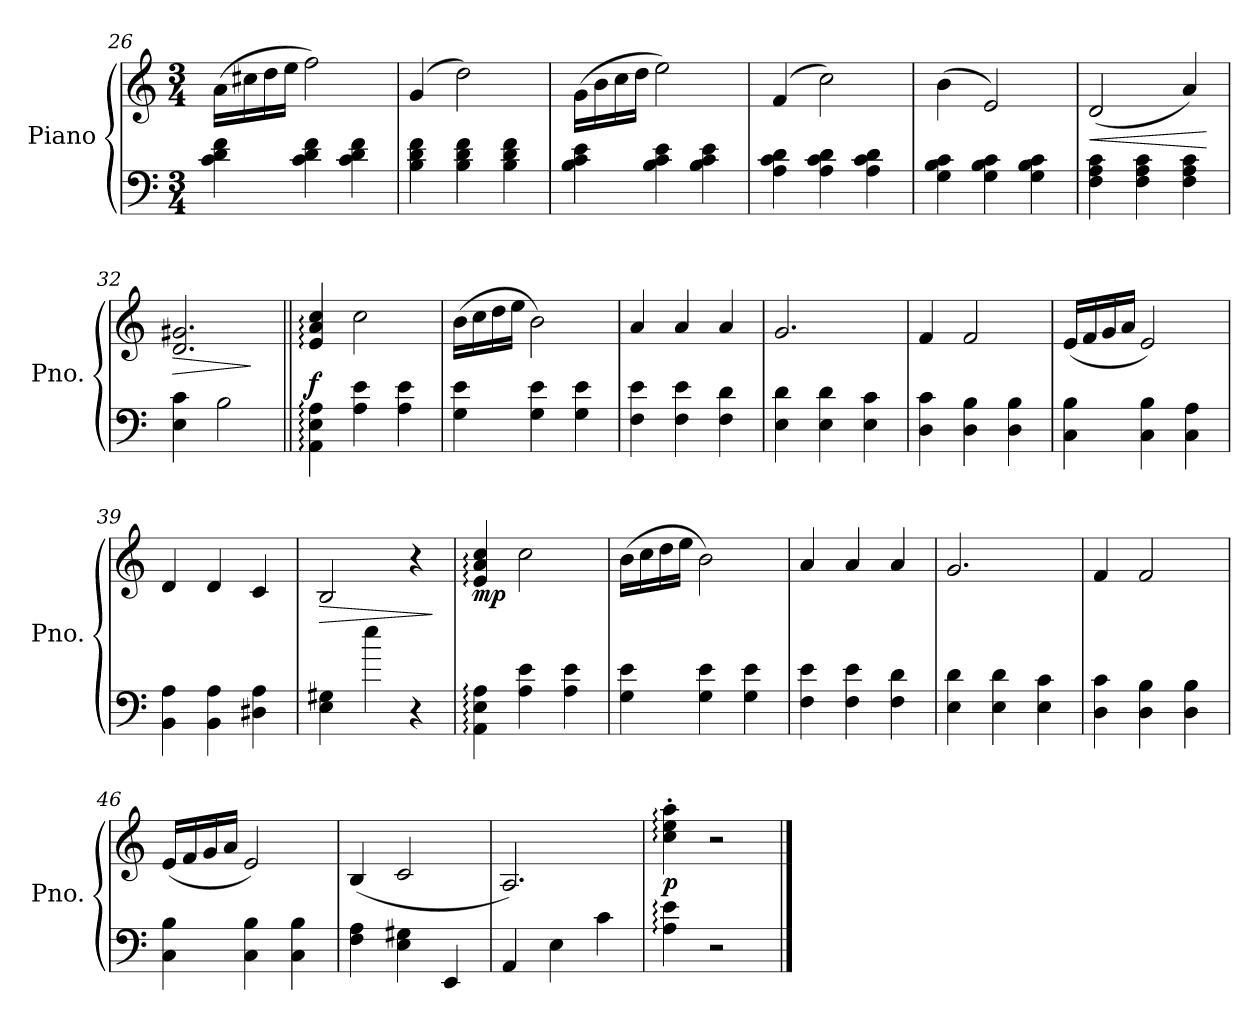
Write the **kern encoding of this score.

**kern	**kern	**dynam
*part1	*part1	*part1
*staff2	*staff1	*staff1/2
*I"Piano	*	*
*I'Pno.	*	*
*clefF4	*clefG2	*
*k[]	*k[]	*
*M3/4	*M3/4	*
=26	=26	=26
4c\ 4d\ 4f\	(>16a\LL	.
.	16cc#X\	.
.	16dd\	.
.	16ee\JJ	.
4c\ 4d\ 4f\	2ff\)	.
4c\ 4d\ 4f\	.	.
=27	=27	=27
4B\ 4d\ 4f\	(>4g/	.
4B\ 4d\ 4f\	2dd\)	.
4B\ 4d\ 4f\	.	.
=28	=28	=28
4B\ 4c\ 4e\	(>16g\LL	.
.	16b\	.
.	16cc\	.
.	16dd\JJ	.
4B\ 4c\ 4e\	2ee\)	.
4B\ 4c\ 4e\	.	.
=29	=29	=29
4A\ 4c\ 4d\	(>4f/	.
4A\ 4c\ 4d\	2cc\)	.
4A\ 4c\ 4d\	.	.
=30	=30	=30
4G\ 4B\ 4c\	(>4b\	.
4G\ 4B\ 4c\	2e/)	.
4G\ 4B\ 4c\	.	.
=31	=31	=31
!	!	!LO:HP:b
4F\ 4A\ 4c\	(<2d/	<
4F\ 4A\ 4c\	.	.
4F\ 4A\ 4c\	4a/)	.
.	.	[
=32	=32	=32
!	!	!LO:HP:b
4E\ 4c\	2.d/ 2.g#X/	>
2B\	.	.
.	.	]
!!LO:LB:g=z
=33||	=33||	=33||
!	!	!LO:DY:a=2
4AA\: 4E\: 4A\:	4e/: 4a/: 4cc/:	f
4A\ 4e\	2cc\	.
4A\ 4e\	.	.
=34	=34	=34
4G\ 4e\	(>16b\LL	.
.	16cc\	.
.	16dd\	.
.	16ee\JJ	.
4G\ 4e\	2b\)	.
4G\ 4e\	.	.
=35	=35	=35
4F\ 4e\	4a/	.
4F\ 4e\	4a/	.
4F\ 4d\	4a/	.
=36	=36	=36
4E\ 4d\	2.g/	.
4E\ 4d\	.	.
4E\ 4c\	.	.
=37	=37	=37
4D\ 4c\	4f/	.
4D\ 4B\	2f/	.
4D\ 4B\	.	.
=38	=38	=38
4C\ 4B\	(<16e/LL	.
.	16f/	.
.	16g/	.
.	16a/JJ	.
4C\ 4B\	2e/)	.
4C\ 4A\	.	.
=39	=39	=39
4BB\ 4A\	4d/	.
4BB\ 4A\	4d/	.
4D#X\ 4A\	4c/	.
=40	=40	=40
!	!	!LO:HP:b
4E\ 4G#X\	2B/	>
4ee\	.	.
4r	4r	.
.	.	]
!!LO:PB:g=z
=41	=41	=41
!	!	!LO:DY:b
4AA\: 4E\: 4A\:	4e/: 4a/: 4cc/:	mp
4A\ 4e\	2cc\	.
4A\ 4e\	.	.
=42	=42	=42
4G\ 4e\	(>16b\LL	.
.	16cc\	.
.	16dd\	.
.	16ee\JJ	.
4G\ 4e\	2b\)	.
4G\ 4e\	.	.
=43	=43	=43
4F\ 4e\	4a/	.
4F\ 4e\	4a/	.
4F\ 4d\	4a/	.
=44	=44	=44
4E\ 4d\	2.g/	.
4E\ 4d\	.	.
4E\ 4c\	.	.
=45	=45	=45
4D\ 4c\	4f/	.
4D\ 4B\	2f/	.
4D\ 4B\	.	.
=46	=46	=46
4C\ 4B\	(<16e/LL	.
.	16f/	.
.	16g/	.
.	16a/JJ	.
4C\ 4B\	2e/)	.
4C\ 4B\	.	.
=47	=47	=47
4F\ 4A\	(<4B/	.
4E\ 4G#X\	2c/	.
4EE/	.	.
=48	=48	=48
4AA/	2.A/)	.
4E\	.	.
4c\	.	.
!!LO:LB:g=z
=49	=49	=49
!	!	!LO:DY:b
4A\: 4e\:	4cc\:' 4ee\:' 4aa\:'	p
2r	2r	.
==	==	==
*-	*-	*-
